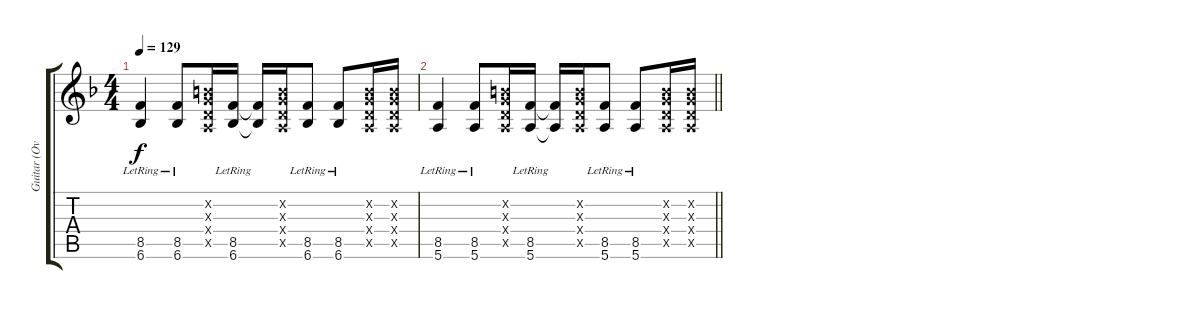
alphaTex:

\track ("Guitar (Overdrive)" "Guitar (Ov") {instrument overdrivenguitar}
\staff {score tabs}
\tuning (E4 B3 G3 D3 A2 E2) {hide}
\ts (4 4)
\tempo 129
\clef g2
\ks f
(8.5{lr} 6.6{lr}).4{dy f} (8.5{lr} 6.6{lr}).8 (0.2{x} 0.3{x} 0.4{x} 0.5{x}).16 (8.5{lr} 6.6{lr}).16 (8.5{t} 6.6{t}).16 (0.2{x} 0.3{x} 0.4{x} 0.5{x}).16 (8.5{lr} 6.6{lr}).8 (8.5{lr} 6.6{lr}).8 (0.2{x} 0.3{x} 0.4{x} 0.5{x}).16 (0.2{x} 0.3{x} 0.4{x} 0.5{x}).16 |
\barLineRight lightlight
(8.5{lr} 5.6{lr}).4 (8.5{lr} 5.6{lr}).8 (0.2{x} 0.3{x} 0.4{x} 0.5{x}).16 (8.5{lr} 5.6{lr}).16 (8.5{t} 5.6{t}).16 (0.2{x} 0.3{x} 0.4{x} 0.5{x}).16 (8.5{lr} 5.6{lr}).8 (8.5{lr} 5.6{lr}).8 (0.2{x} 0.3{x} 0.4{x} 0.5{x}).16 (0.2{x} 0.3{x} 0.4{x} 0.5{x}).16
